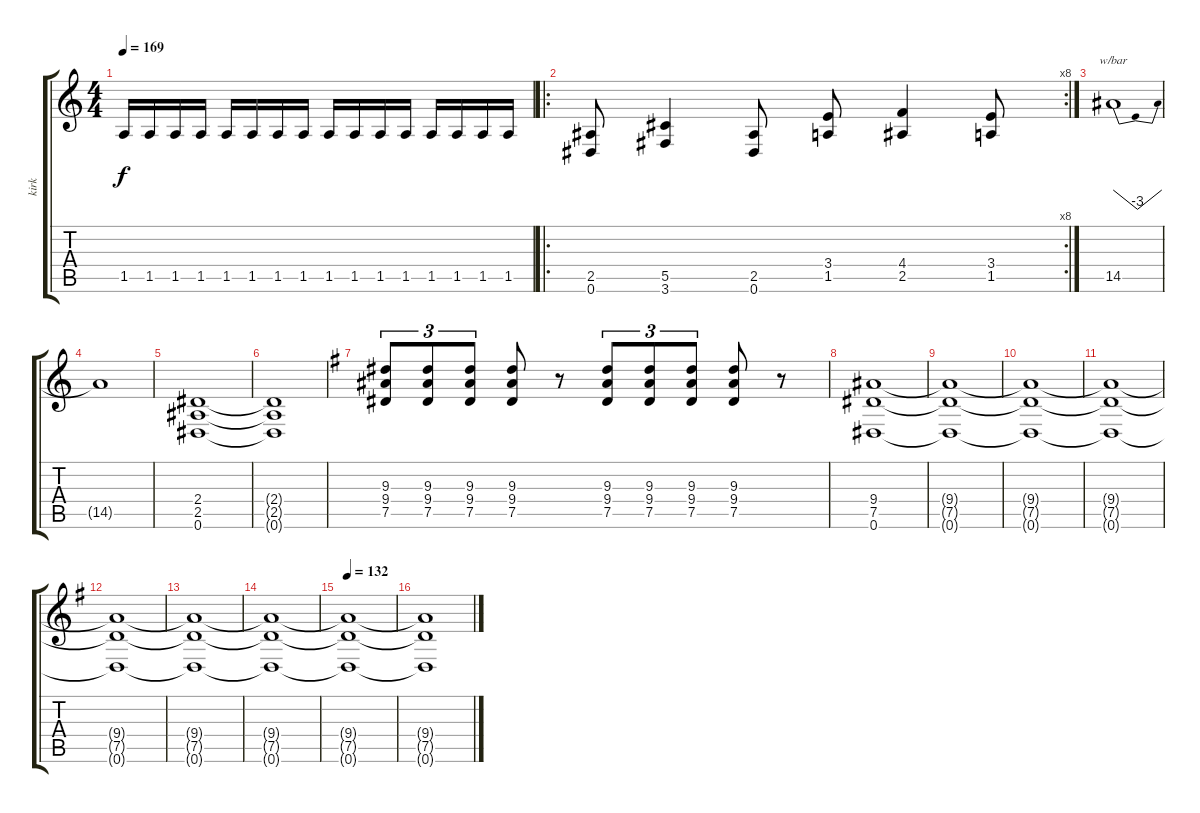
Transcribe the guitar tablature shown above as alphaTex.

\track ("kirk" "kirk") {instrument distortionguitar}
\staff {score tabs}
\tuning (Eb4 Bb3 Gb3 Db3 Ab2 Eb2) {hide}
\ts (4 4)
\tempo 169
\clef g2
\ks c
1.5.16{dy f} 1.5.16 1.5.16 1.5.16 1.5.16 1.5.16 1.5.16 1.5.16 1.5.16 1.5.16 1.5.16 1.5.16 1.5.16 1.5.16 1.5.16 1.5.16 |
\ro
\rc 8
(2.5 0.6).8 (5.5 3.6).4 (2.5 0.6).8 (3.4 1.5).8 (4.4 2.5).4 (3.4 1.5).8 |
14.5.1{tbe (dip default 0 0 30 -12 60 0)} |
14.5{t}.1 |
(2.4 2.5 0.6).1 |
(2.4{t} 2.5{t} 0.6{t}).1 |
\ks g
(9.3 9.4 7.5).8{tu (3 2)} (9.3 9.4 7.5).8{tu (3 2)} (9.3 9.4 7.5).8{tu (3 2)} (9.3 9.4 7.5).8 r.8 (9.3 9.4 7.5).8{tu (3 2)} (9.3 9.4 7.5).8{tu (3 2)} (9.3 9.4 7.5).8{tu (3 2)} (9.3 9.4 7.5).8 r.8 |
(9.4 7.5 0.6).1 |
(9.4{t} 7.5{t} 0.6{t}).1 |
(9.4{t} 7.5{t} 0.6{t}).1 |
(9.4{t} 7.5{t} 0.6{t}).1 |
(9.4{t} 7.5{t} 0.6{t}).1 |
(9.4{t} 7.5{t} 0.6{t}).1 |
(9.4{t} 7.5{t} 0.6{t}).1 |
\tempo 132
(9.4{t} 7.5{t} 0.6{t}).1 |
(9.4{t} 7.5{t} 0.6{t}).1
